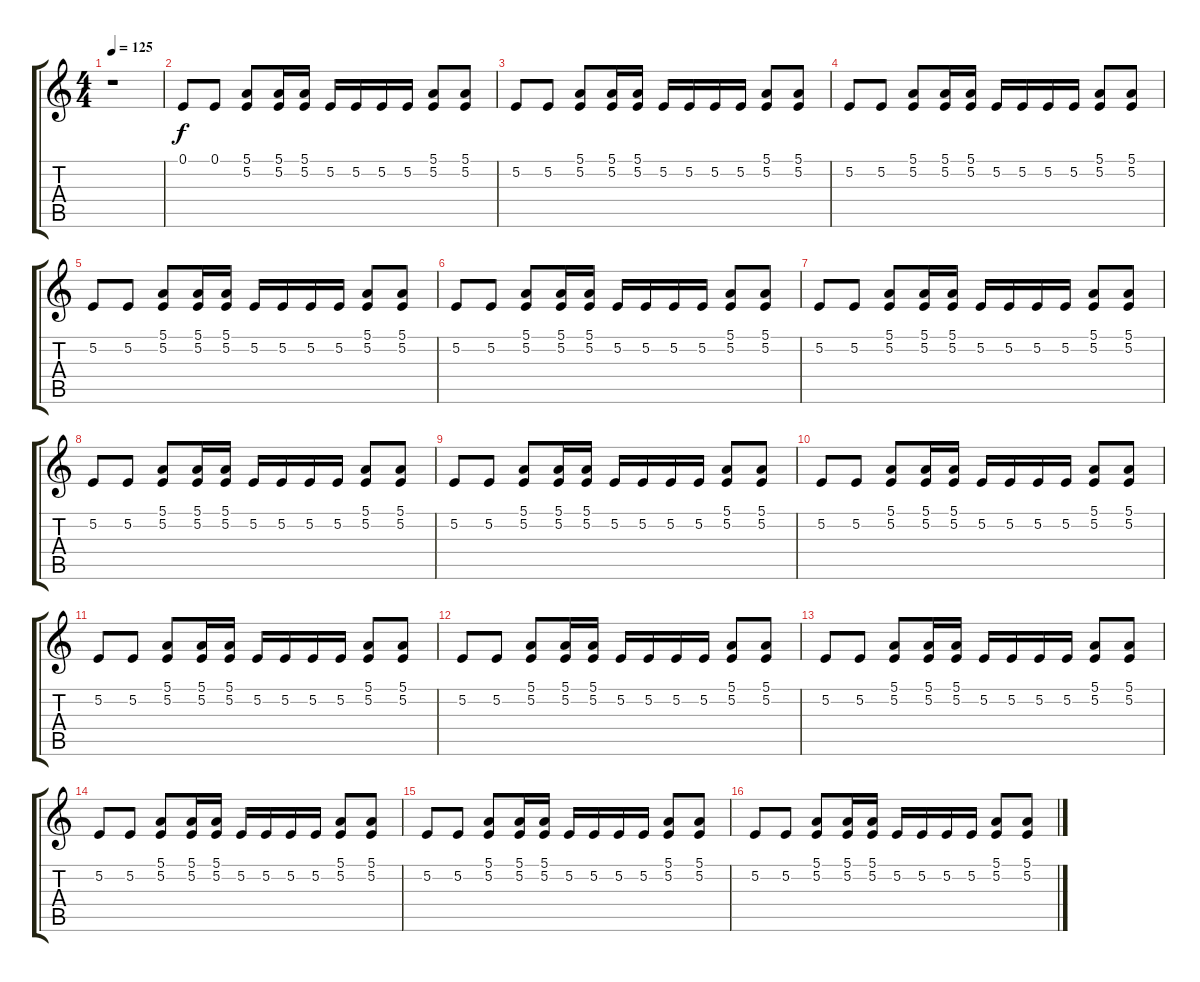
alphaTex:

\track "" {instrument agogo}
\staff {score tabs}
\tuning (E4 B3 G3 D3 A2 E2) {hide}
\ts (4 4)
\tempo 125
\clef g2
\ks c
r.1{dy f} |
0.1.8 0.1.8 (5.1 5.2).8 (5.1 5.2).16 (5.1 5.2).16 5.2.16 5.2.16 5.2.16 5.2.16 (5.1 5.2).8 (5.1 5.2).8 |
5.2.8 5.2.8 (5.1 5.2).8 (5.1 5.2).16 (5.1 5.2).16 5.2.16 5.2.16 5.2.16 5.2.16 (5.1 5.2).8 (5.1 5.2).8 |
5.2.8 5.2.8 (5.1 5.2).8 (5.1 5.2).16 (5.1 5.2).16 5.2.16 5.2.16 5.2.16 5.2.16 (5.1 5.2).8 (5.1 5.2).8 |
5.2.8 5.2.8 (5.1 5.2).8 (5.1 5.2).16 (5.1 5.2).16 5.2.16 5.2.16 5.2.16 5.2.16 (5.1 5.2).8 (5.1 5.2).8 |
5.2.8 5.2.8 (5.1 5.2).8 (5.1 5.2).16 (5.1 5.2).16 5.2.16 5.2.16 5.2.16 5.2.16 (5.1 5.2).8 (5.1 5.2).8 |
5.2.8 5.2.8 (5.1 5.2).8 (5.1 5.2).16 (5.1 5.2).16 5.2.16 5.2.16 5.2.16 5.2.16 (5.1 5.2).8 (5.1 5.2).8 |
5.2.8 5.2.8 (5.1 5.2).8 (5.1 5.2).16 (5.1 5.2).16 5.2.16 5.2.16 5.2.16 5.2.16 (5.1 5.2).8 (5.1 5.2).8 |
5.2.8 5.2.8 (5.1 5.2).8 (5.1 5.2).16 (5.1 5.2).16 5.2.16 5.2.16 5.2.16 5.2.16 (5.1 5.2).8 (5.1 5.2).8 |
5.2.8 5.2.8 (5.1 5.2).8 (5.1 5.2).16 (5.1 5.2).16 5.2.16 5.2.16 5.2.16 5.2.16 (5.1 5.2).8 (5.1 5.2).8 |
5.2.8 5.2.8 (5.1 5.2).8 (5.1 5.2).16 (5.1 5.2).16 5.2.16 5.2.16 5.2.16 5.2.16 (5.1 5.2).8 (5.1 5.2).8 |
5.2.8 5.2.8 (5.1 5.2).8 (5.1 5.2).16 (5.1 5.2).16 5.2.16 5.2.16 5.2.16 5.2.16 (5.1 5.2).8 (5.1 5.2).8 |
5.2.8 5.2.8 (5.1 5.2).8 (5.1 5.2).16 (5.1 5.2).16 5.2.16 5.2.16 5.2.16 5.2.16 (5.1 5.2).8 (5.1 5.2).8 |
5.2.8 5.2.8 (5.1 5.2).8 (5.1 5.2).16 (5.1 5.2).16 5.2.16 5.2.16 5.2.16 5.2.16 (5.1 5.2).8 (5.1 5.2).8 |
5.2.8 5.2.8 (5.1 5.2).8 (5.1 5.2).16 (5.1 5.2).16 5.2.16 5.2.16 5.2.16 5.2.16 (5.1 5.2).8 (5.1 5.2).8 |
5.2.8 5.2.8 (5.1 5.2).8 (5.1 5.2).16 (5.1 5.2).16 5.2.16 5.2.16 5.2.16 5.2.16 (5.1 5.2).8 (5.1 5.2).8
